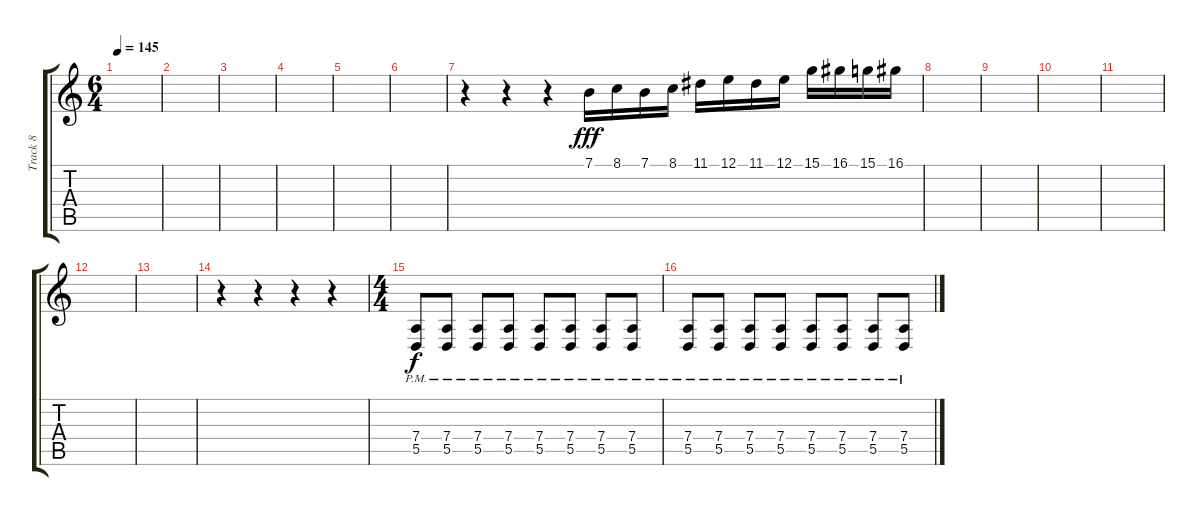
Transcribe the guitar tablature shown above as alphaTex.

\track ("Track 8" "Track 8") {instrument flute}
\staff {score tabs}
\tuning (E4 B3 G3 D3 A2 D2) {hide}
\ts (6 4)
\tempo 145
\clef g2
\ks c
|
|
|
|
|
|
r.4 r.4 r.4 7.1.16{dy fff} 8.1.16 7.1.16 8.1.16 11.1.16 12.1.16 11.1.16 12.1.16 15.1.16 16.1.16 15.1.16 16.1.16 |
|
|
|
|
|
|
r.4 r.4 r.4 r.4 |
\ts (4 4)
(7.4{pm} 5.5{pm}).8{dy f} (7.4{pm} 5.5{pm}).8 (7.4{pm} 5.5{pm}).8 (7.4{pm} 5.5{pm}).8 (7.4{pm} 5.5{pm}).8 (7.4{pm} 5.5{pm}).8 (7.4{pm} 5.5{pm}).8 (7.4{pm} 5.5{pm}).8 |
(7.4{pm} 5.5{pm}).8 (7.4{pm} 5.5{pm}).8 (7.4{pm} 5.5{pm}).8 (7.4{pm} 5.5{pm}).8 (7.4{pm} 5.5{pm}).8 (7.4{pm} 5.5{pm}).8 (7.4{pm} 5.5{pm}).8 (7.4{pm} 5.5{pm}).8
